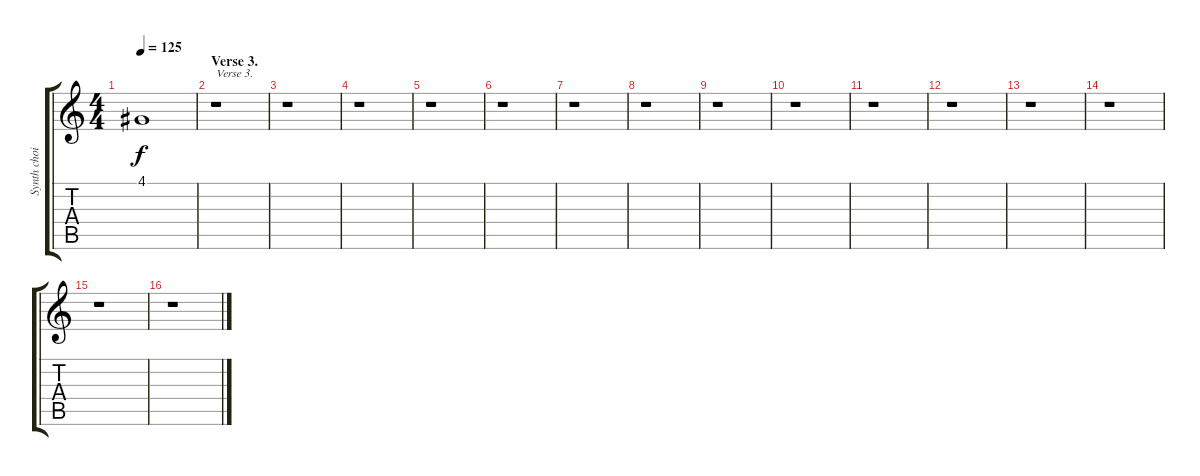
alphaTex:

\track ("Synth choir" "Synth choi") {instrument pad4choir}
\staff {score tabs}
\tuning (E4 B3 G3 D3 A2 E2) {hide}
\ts (4 4)
\tempo 125
\clef g2
\ks c
4.1.1{dy f} |
\section ("" "Verse 3.")
r.1{txt "Verse 3."} |
r.1 |
r.1 |
r.1 |
r.1 |
r.1 |
r.1 |
r.1 |
r.1 |
r.1 |
r.1 |
r.1 |
r.1 |
r.1 |
r.1
